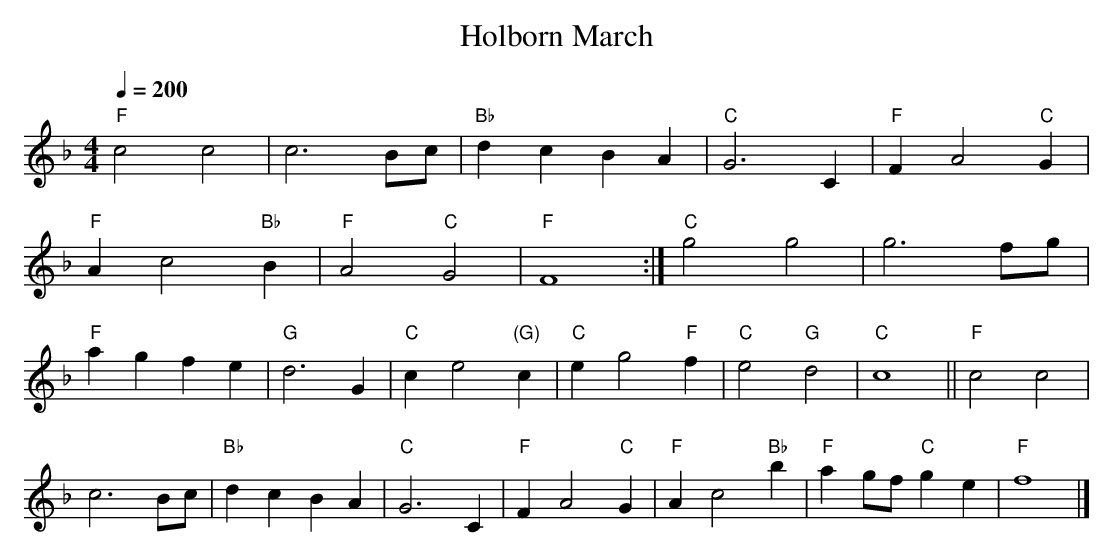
X:1
T:Holborn March      %Tune name
Q:1/4=200     %Tempo
M:4/4     %Meter
L:1/8     %
K:F
"F"c4 c4 |c6 Bc |"Bb"d2 c2 B2 A2 |"C"G6 C2 |"F"F2 A4 "C"G2 |
"F"A2 c4 "Bb"B2 |"F"A4 "C"G4 |"F"F8 :|"C"g4 g4 |g6 fg |
"F"a2 g2 f2 e2 |"G"d6 G2 |"C"c2 e4 "(G)"c2 |"C"e2 g4 "F"f2 |"C"e4 "G"d4 |"C"c8 ||"F"c4 c4 |
c6 Bc |"Bb"d2 c2 B2 A2 |"C"G6 C2 |"F"F2 A4 "C"G2 |"F"A2 c4 "Bb"b2 |"F"a2 gf "C"g2 e2 |"F"f8 |]
